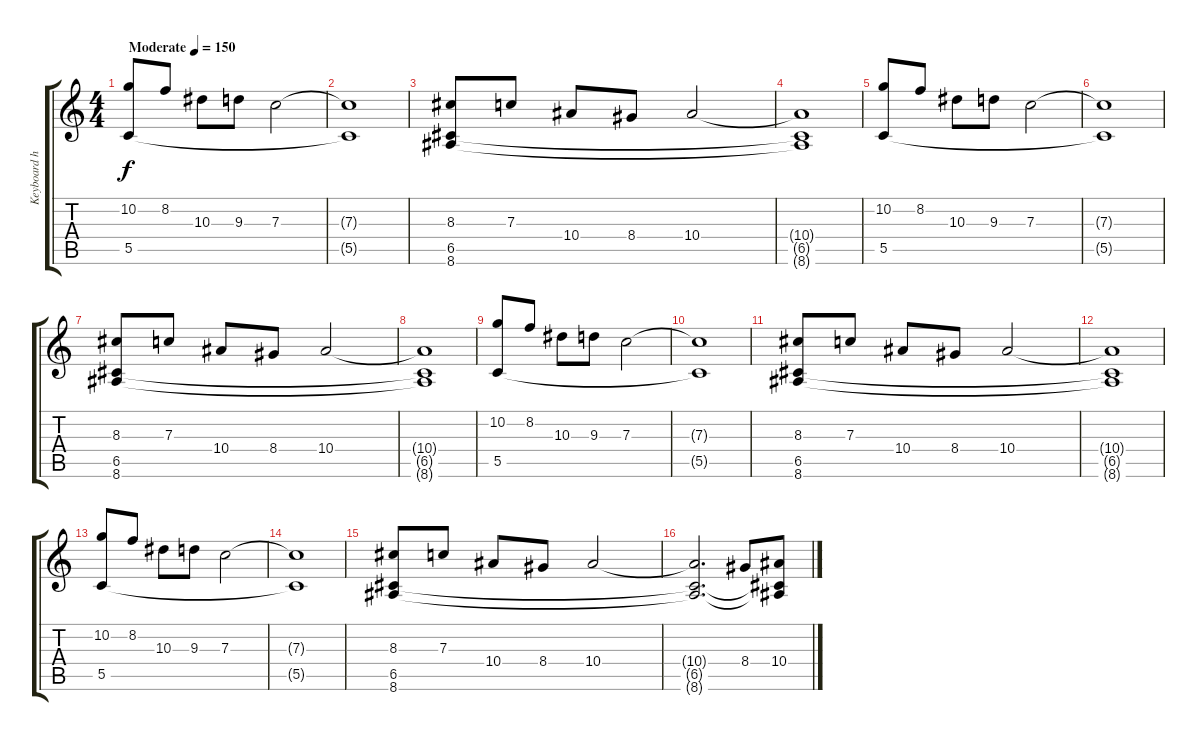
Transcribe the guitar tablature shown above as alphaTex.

\track ("Keyboard hight" "Keyboard h") {instrument acousticgrandpiano}
\staff {score tabs}
\tuning (D5 A4 F4 C4 G3 D3) {hide}
\ts (4 4)
\tempo (150 "Moderate")
\clef g2
\ks c
(10.2 5.5).8{dy f instrument acousticgrandpiano} 8.2.8 10.3.8 9.3.8 7.3.2 |
(7.3{t} 5.5{t}).1 |
(8.3 6.5 8.6).8 7.3.8 10.4.8 8.4.8 10.4.2 |
(10.4{t} 6.5{t} 8.6{t}).1 |
(10.2 5.5).8 8.2.8 10.3.8 9.3.8 7.3.2 |
(7.3{t} 5.5{t}).1 |
(8.3 6.5 8.6).8 7.3.8 10.4.8 8.4.8 10.4.2 |
(10.4{t} 6.5{t} 8.6{t}).1 |
(10.2 5.5).8 8.2.8 10.3.8 9.3.8 7.3.2 |
(7.3{t} 5.5{t}).1 |
(8.3 6.5 8.6).8 7.3.8 10.4.8 8.4.8 10.4.2 |
(10.4{t} 6.5{t} 8.6{t}).1 |
(10.2 5.5).8 8.2.8 10.3.8 9.3.8 7.3.2 |
(7.3{t} 5.5{t}).1 |
(8.3 6.5 8.6).8 7.3.8 10.4.8 8.4.8 10.4.2 |
(10.4{t} 6.5{t} 8.6{t}).2{d} 8.4.8 (10.4 6.5{t} 8.6{t}).8
